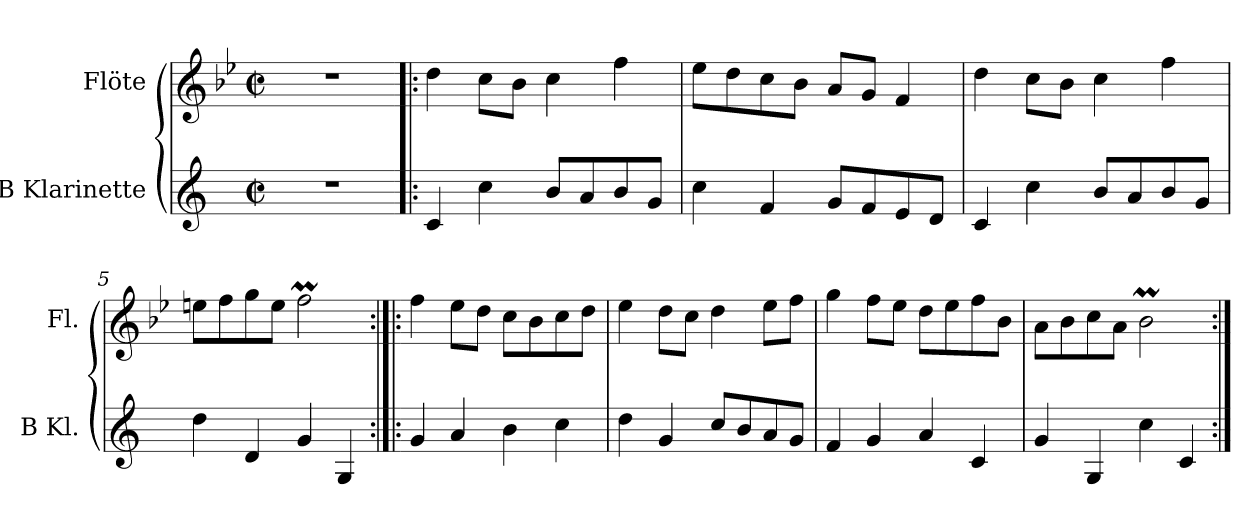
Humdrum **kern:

**kern	**kern
*part2	*part1
*staff2	*staff1
*I"B Klarinette	*I"Flöte
*I'B Kl.	*I'Fl.
*clefG2	*clefG2
*ITrd1c2	*
*k[b-e-]	*k[b-e-]
*M2/2	*M2/2
*met(c|)	*met(c|)
=1	=1
1r	1r
=2!|:	=2!|:
*	*MM100
4B-/	4dd\
4b-\	8cc\L
.	8b-\J
8a/L	4cc\
8g/	.
8a/	4ff\
8f/J	.
=3	=3
4b-\	8ee-\L
.	8dd\
4e-/	8cc\
.	8b-\J
8f/L	8a/L
8e-/	8g/J
8d/	4f/
8c/J	.
=4	=4
4B-/	4dd\
4b-\	8cc\L
.	8b-\J
8a/L	4cc\
8g/	.
8a/	4ff\
8f/J	.
=5	=5
4cc\	8een\L
.	8ff\
4c/	8gg\
.	8ee\J
4f/	2ffM\
4F/	.
!!LO:LB:g=z
=6:|!|:	=6:|!|:
4f/	4ff\
4g/	8ee-\L
.	8dd\J
4a\	8cc\L
.	8b-\
4b-\	8cc\
.	8dd\J
=7	=7
4cc\	4ee-\
4f/	8dd\L
.	8cc\J
8b-/L	4dd\
8a/	.
8g/	8ee-\L
8f/J	8ff\J
=8	=8
4e-/	4gg\
4f/	8ff\L
.	8ee-\J
4g/	8dd\L
.	8ee-\
4B-/	8ff\
.	8b-\J
=9	=9
4f/	8a\L
.	8b-\
4F/	8cc\
.	8a\J
4b-\	2b-M\
4B-/	.
=:|!	=:|!
*-	*-
